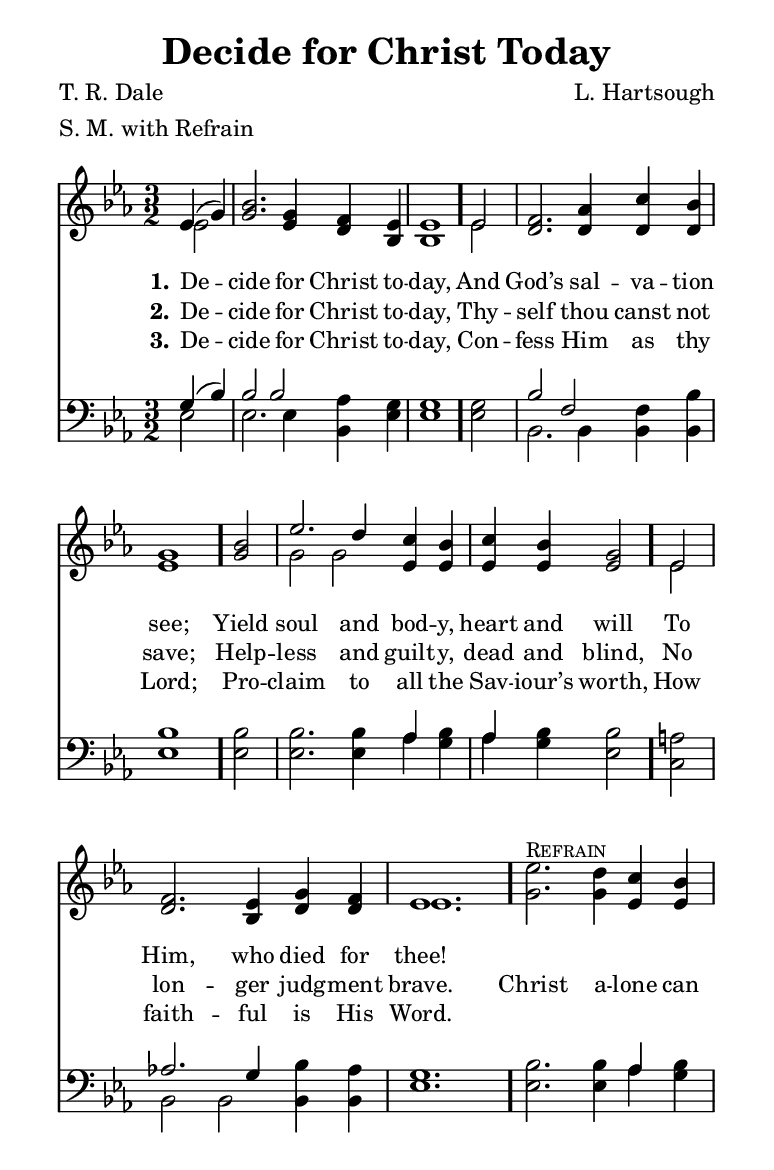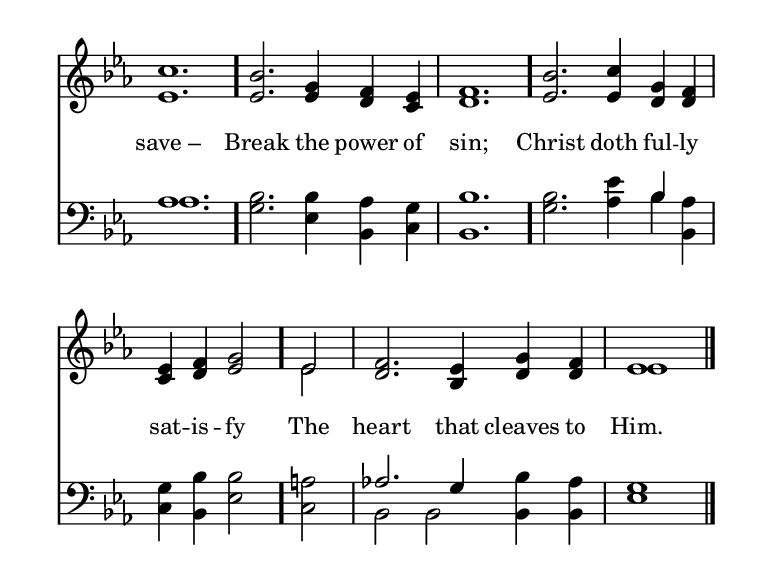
\include "common/global.ily"
\paper {
  \include "common/paper.ily"
  %ragged-bottom = ##t
  %ragged-last-bottom = ##t
  %systems-per-page = ##f
  %page-count = ##f
}

\header{
  %gospel
  hymnnumber = "79"
  title = "Decide for Christ Today"
  tunename = "Welcome Voice"
  meter = "S. M. with Refrain"
  poet = "T. R. Dale"
  composer = "L. Hartsough"
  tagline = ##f
}

% for fermata in MIDI
ta = { \tempo 4=140 }
tb = { \tempo 4=70  }

patternAA = { c4( c4) | c2. c4 c4 c4 | c1 }
patternAB = { c2      | c2. c4 c4 c4 | c1 }
patternAC = { c4( c4) | c2  c2 c4 c4 | c1 }

patternBA = { \patternAB }
patternBB = { c2 | c2 c2 c4 c4 | c1 }

patternCA = { c2 | c2. c4 c4 c4 | c4 c4 c2 }
patternCB = { c2 | c2  c2 c4 c4 | c4 c4 c2 }

patternDA = { c2 | c2. c4 c4 c4 | c1. }
patternDB = { c2 | c2  c2 c4 c4 | c1. }

patternEA = { c2. c4 c4 c4 | c1. }

patternFA = { c2. c4 c4 c4 | c4 c4 c2 }

patternGA = { c2 | c2. c4 c4 c4 | c1 }
patternGB = { c2 | c2  c2 c4 c4 | c1 }

global = {
  \include "common/overrides.ily"
  \override Staff.TimeSignature.style = #'numbered
  \time 3/2
  \override Score.MetronomeMark.transparent = ##t % hide all fermata changes too
  \ta
  \key ees \major
  \partial 2
  \autoBeamOff
}

notesSoprano = {
\global
\relative c' {

  \changePitch \patternAA { ees g | bes g f ees | ees }
  \changePitch \patternBA { ees | f aes c bes | g }
  \changePitch \patternCA { bes | ees d c bes | c bes g }
  \changePitch \patternDA { ees | f ees g f | ees }

  << s^\markup { \small \caps "Refrain" }
  \changePitch \patternEA { ees' d c bes | c } >>
  \changePitch \patternEA { bes g f ees | f }
  \changePitch \patternFA { bes c g f | ees f g }
  \changePitch \patternGA { ees | f ees g f | ees }

  \bar "|."

}
}

notesAlto = {
\global
\relative e' {

  \changePitch \patternAB { ees | g ees d bes | bes }
  \changePitch \patternBA { ees | d d d d | ees }
  \changePitch \patternCB { g | g g ees ees | ees ees ees }
  \changePitch \patternDA { ees | d bes d d | ees }

  \changePitch \patternEA { g g ees ees | ees }
  \changePitch \patternEA { ees ees d c | d }
  \changePitch \patternFA { ees ees d d | c d ees }
  \changePitch \patternGA { ees | d bes d d | ees }

}
}

notesTenor = {
\global
\relative a {

  \changePitch \patternAC { g bes | bes bes aes g | g }
  \changePitch \patternBB { g | bes f f bes | bes }
  \changePitch \patternCA { bes | bes bes aes bes | aes bes bes }
  \changePitch \patternDA { a | aes! g bes aes | g }

  \changePitch \patternEA { bes bes aes bes | aes }
  \changePitch \patternEA { bes bes aes g | bes }
  \changePitch \patternFA { bes ees bes aes | g bes bes }
  \changePitch \patternGA { a | aes! g bes aes | g }

}
}

notesBass = {
\global
\relative f {

  \changePitch \patternAB { ees | ees ees bes ees | ees }
  \changePitch \patternBA { ees | bes bes bes bes | ees }
  \changePitch \patternCA { ees | ees ees aes g | aes g ees }
  \changePitch \patternDB { c | bes bes bes bes | ees }

  \changePitch \patternEA { ees ees aes g | aes }
  \changePitch \patternEA { g ees bes c | bes }
  \changePitch \patternFA { g' aes bes bes, | c bes ees }
  \changePitch \patternGB { c | bes bes bes bes | ees }

}
}

Refrain = \lyricmode {

Christ a -- lone can save_– \bar "."
Break the power of sin; \bar "."
Christ doth ful -- ly sat -- is -- fy \bar "."
The heart that cleaves to Him. \bar "."

}

wordsA = \lyricmode {
\set stanza = "1."

De -- cide for Christ to -- day, \bar "."
And God’s sal -- va -- tion see; \bar "." \eogbreak
Yield soul and bod -- y, heart and will \bar "."
To Him, who died for thee! \bar "." \eogbreak

}

wordsB = \lyricmode {
\set stanza = "2."

De -- cide for Christ to -- day,
Thy -- self thou canst not save;
Help -- less and guilt -- y, dead and blind,
No lon -- ger judg -- ment brave.

\Refrain

}

wordsC = \lyricmode {
\set stanza = "3."

De -- cide for Christ to -- day,
Con -- fess Him as thy Lord;
Pro -- claim to all the Sav -- iour’s worth,
How faith -- ful is His Word.

}

\score {
  \context ChoirStaff <<
    \context Staff = upper <<
      \set Staff.autoBeaming = ##f
      \set ChoirStaff.systemStartDelimiter = #'SystemStartBar
      \set ChoirStaff.printPartCombineTexts = ##f
      \partcombine #'(2 . 11) \notesSoprano \notesAlto
      \context NullVoice = sopranos { \voiceOne << \notesSoprano >> }
      \context Lyrics = one   \lyricsto sopranos \wordsA
      \context Lyrics = two   \lyricsto sopranos \wordsB
      \context Lyrics = three \lyricsto sopranos \wordsC
    >>
    \context Staff = men <<
      \set Staff.autoBeaming = ##f
      \clef bass
      \set ChoirStaff.printPartCombineTexts = ##f
      \partcombine #'(2 . 11) \notesTenor \notesBass
    >>
  >>
  \layout {
    \include "common/layout.ily"
  }
  #(cond ((ly:get-option 'eog-midi-permitted) #{ \midi{
    \include "common/midi.ily"
  } #}))
}

\version "2.19.49"  % necessary for upgrading to future LilyPond versions.

% vi:set et ts=2 sw=2 ai nocindent syntax=lilypond:
